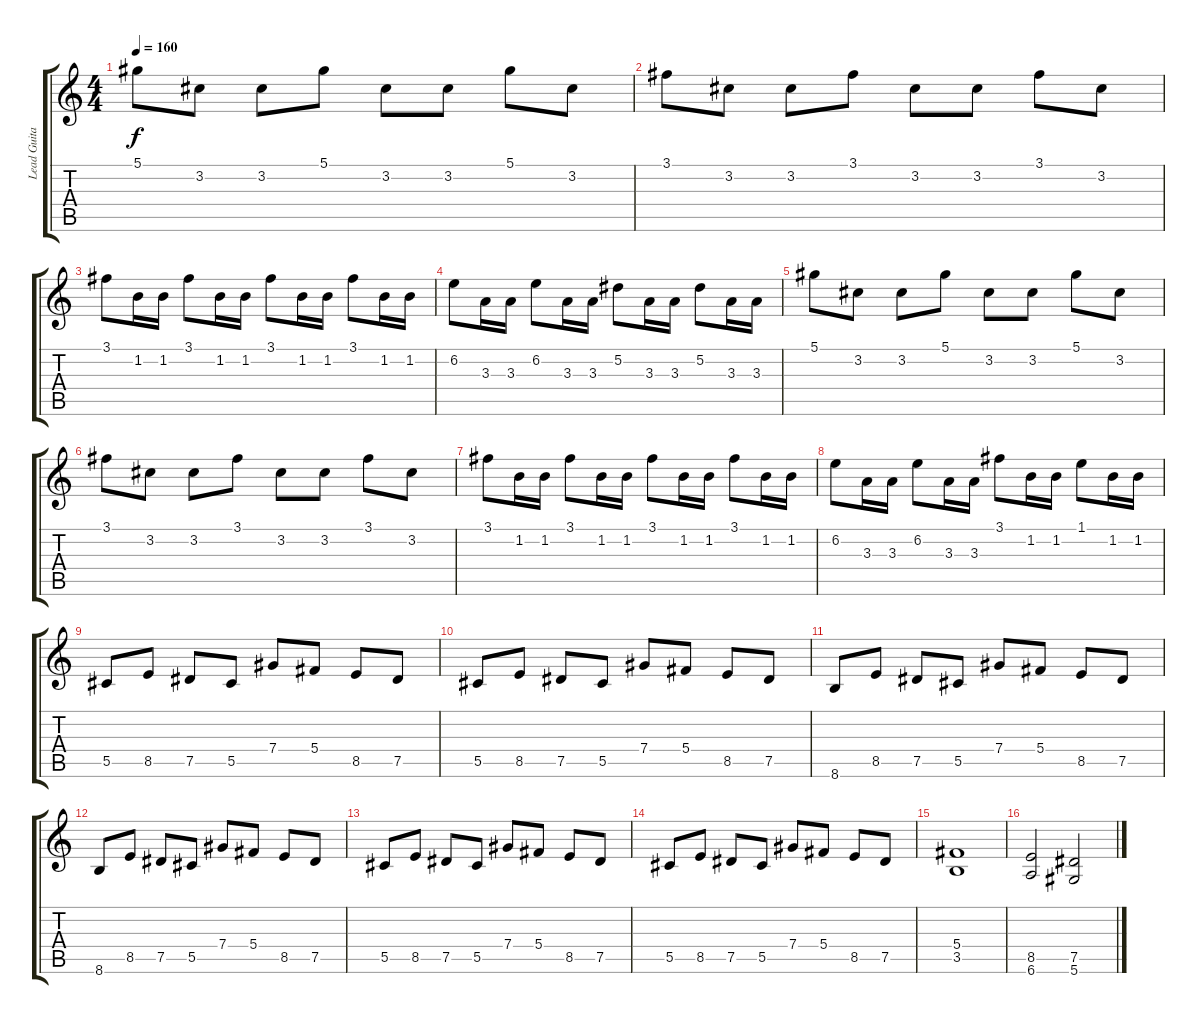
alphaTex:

\track ("Lead Guitar (Eduardo Kawanaka)" "Lead Guita") {instrument distortionguitar}
\staff {score tabs}
\tuning (Eb4 Bb3 Gb3 Db3 Ab2 Eb2) {hide}
\ts (4 4)
\tempo 160
\clef g2
\ks c
5.1.8{dy f} 3.2.8 3.2.8 5.1.8 3.2.8 3.2.8 5.1.8 3.2.8 |
3.1.8 3.2.8 3.2.8 3.1.8 3.2.8 3.2.8 3.1.8 3.2.8 |
3.1.8 1.2.16 1.2.16 3.1.8 1.2.16 1.2.16 3.1.8 1.2.16 1.2.16 3.1.8 1.2.16 1.2.16 |
6.2.8 3.3.16 3.3.16 6.2.8 3.3.16 3.3.16 5.2.8 3.3.16 3.3.16 5.2.8 3.3.16 3.3.16 |
5.1.8 3.2.8 3.2.8 5.1.8 3.2.8 3.2.8 5.1.8 3.2.8 |
3.1.8 3.2.8 3.2.8 3.1.8 3.2.8 3.2.8 3.1.8 3.2.8 |
3.1.8 1.2.16 1.2.16 3.1.8 1.2.16 1.2.16 3.1.8 1.2.16 1.2.16 3.1.8 1.2.16 1.2.16 |
6.2.8 3.3.16 3.3.16 6.2.8 3.3.16 3.3.16 3.1.8 1.2.16 1.2.16 1.1.8 1.2.16 1.2.16 |
5.5.8 8.5.8 7.5.8 5.5.8 7.4.8 5.4.8 8.5.8 7.5.8 |
5.5.8 8.5.8 7.5.8 5.5.8 7.4.8 5.4.8 8.5.8 7.5.8 |
8.6.8 8.5.8 7.5.8 5.5.8 7.4.8 5.4.8 8.5.8 7.5.8 |
8.6.8 8.5.8 7.5.8 5.5.8 7.4.8 5.4.8 8.5.8 7.5.8 |
5.5.8 8.5.8 7.5.8 5.5.8 7.4.8 5.4.8 8.5.8 7.5.8 |
5.5.8 8.5.8 7.5.8 5.5.8 7.4.8 5.4.8 8.5.8 7.5.8 |
(5.4 3.5).1 |
(8.5 6.6).2 (7.5 5.6).2
